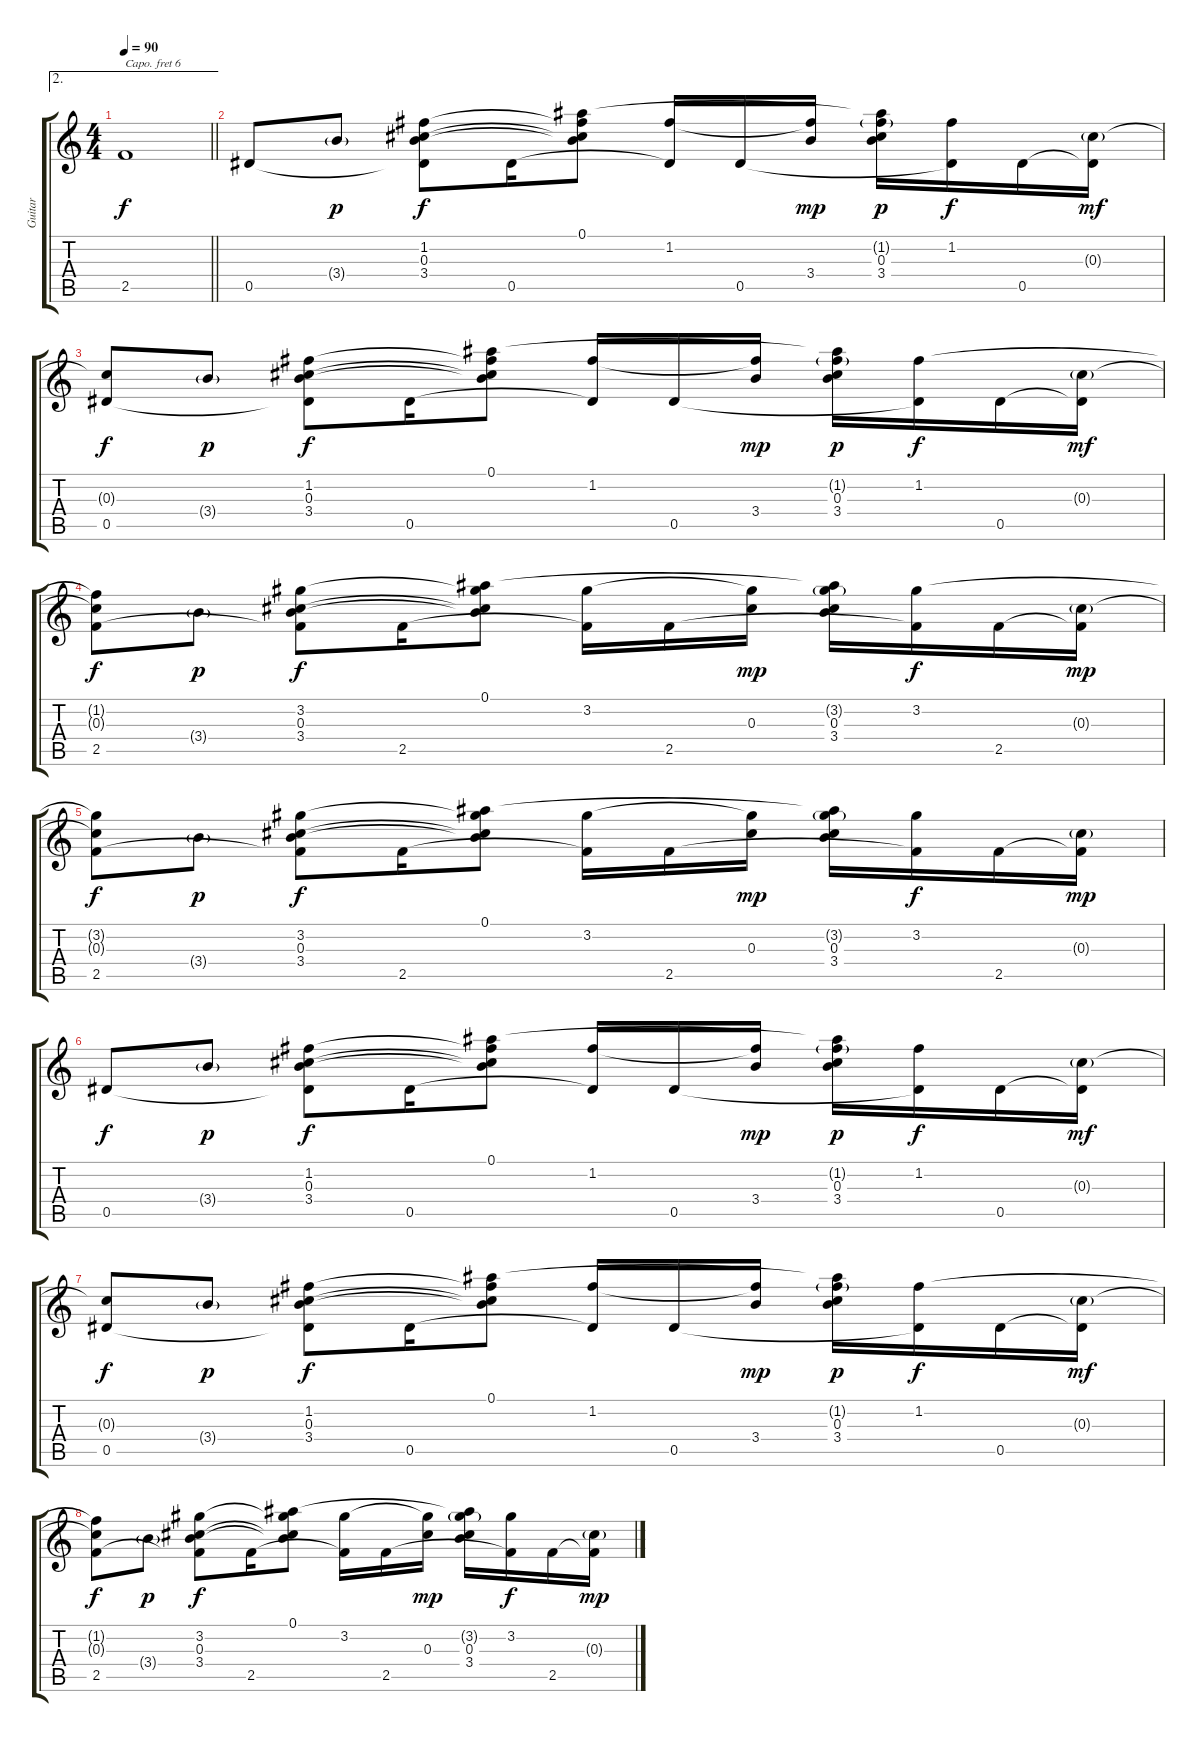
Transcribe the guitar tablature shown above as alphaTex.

\track ("Guitar" "Guitar") {instrument acousticguitarnylon}
\staff {score tabs}
\capo 6
\tuning (E4 B3 G3 D3 A2 E2) {hide}
\ae 2
\ts (4 4)
\tempo 90
\clef g2
\barLineRight lightlight
\ks c
2.5.1{dy f} |
\section ("" "")
0.5.8 3.4{g}.8{dy p} (1.2 0.3 3.4 0.5{t}).8{dy f} 0.5.16 (0.1 1.2{t} 0.3{t} 3.4{t}).8 (1.2 0.5{t}).16 0.5.16 (1.2{t} 3.4).16{dy mp} (0.1{t} 1.2{g} 0.3 3.4).16{dy p} (1.2 0.5{t}).16{dy f} 0.5.16 (0.3{g} 0.5{t}).16{dy mf} |
(0.3{t} 0.5).8{dy f} 3.4{g}.8{dy p} (1.2 0.3 3.4 0.5{t}).8{dy f} 0.5.16 (0.1 1.2{t} 0.3{t} 3.4{t}).8 (1.2 0.5{t}).16 0.5.16 (1.2{t} 3.4).16{dy mp} (0.1{t} 1.2{g} 0.3 3.4).16{dy p} (1.2 0.5{t}).16{dy f} 0.5.16 (0.3{g} 0.5{t}).16{dy mf} |
(1.2{t} 0.3{t} 2.5).8{dy f} 3.4{g}.8{dy p} (3.2 0.3 3.4 2.5{t}).8{dy f} 2.5.16 (0.1 3.2{t} 0.3{t} 3.4{t}).8 (3.2 2.5{t}).16 2.5.16 (3.2{t} 0.3).16{dy mp} (0.1{t} 3.2{g} 0.3 3.4).16 (3.2 2.5{t}).16{dy f} 2.5.16 (0.3{g} 2.5{t}).16{dy mp} |
(3.2{t} 0.3{t} 2.5).8{dy f} 3.4{g}.8{dy p} (3.2 0.3 3.4 2.5{t}).8{dy f} 2.5.16 (0.1 3.2{t} 0.3{t} 3.4{t}).8 (3.2 2.5{t}).16 2.5.16 (3.2{t} 0.3).16{dy mp} (0.1{t} 3.2{g} 0.3 3.4).16 (3.2 2.5{t}).16{dy f} 2.5.16 (0.3{g} 2.5{t}).16{dy mp} |
0.5.8{dy f} 3.4{g}.8{dy p} (1.2 0.3 3.4 0.5{t}).8{dy f} 0.5.16 (0.1 1.2{t} 0.3{t} 3.4{t}).8 (1.2 0.5{t}).16 0.5.16 (1.2{t} 3.4).16{dy mp} (0.1{t} 1.2{g} 0.3 3.4).16{dy p} (1.2 0.5{t}).16{dy f} 0.5.16 (0.3{g} 0.5{t}).16{dy mf} |
(0.3{t} 0.5).8{dy f} 3.4{g}.8{dy p} (1.2 0.3 3.4 0.5{t}).8{dy f} 0.5.16 (0.1 1.2{t} 0.3{t} 3.4{t}).8 (1.2 0.5{t}).16 0.5.16 (1.2{t} 3.4).16{dy mp} (0.1{t} 1.2{g} 0.3 3.4).16{dy p} (1.2 0.5{t}).16{dy f} 0.5.16 (0.3{g} 0.5{t}).16{dy mf} |
(1.2{t} 0.3{t} 2.5).8{dy f} 3.4{g}.8{dy p} (3.2 0.3 3.4 2.5{t}).8{dy f} 2.5.16 (0.1 3.2{t} 0.3{t} 3.4{t}).8 (3.2 2.5{t}).16 2.5.16 (3.2{t} 0.3).16{dy mp} (0.1{t} 3.2{g} 0.3 3.4).16 (3.2 2.5{t}).16{dy f} 2.5.16 (0.3{g} 2.5{t}).16{dy mp}
